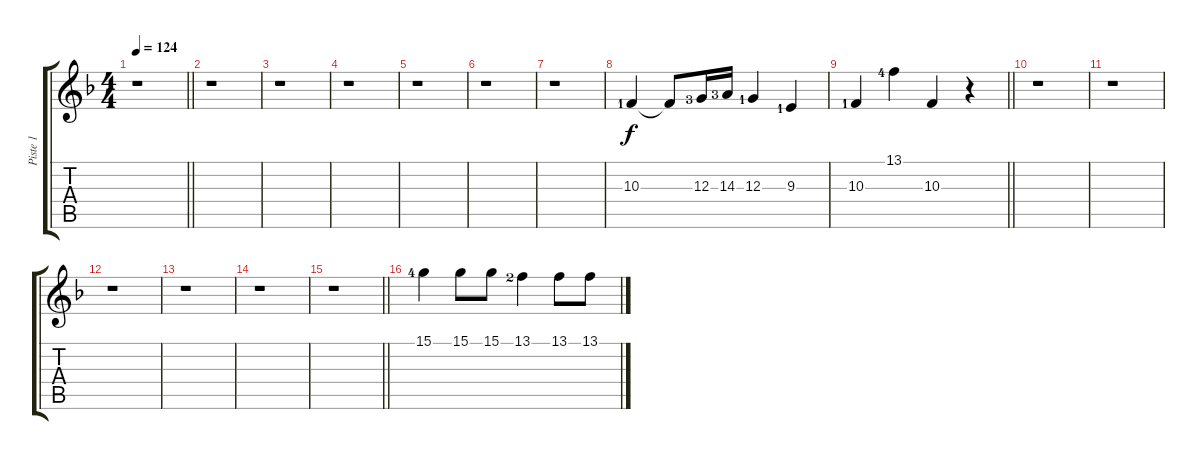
\track ("Piste 1" "Piste 1") {instrument flute}
\staff {score tabs}
\tuning (E4 B3 G3 D3 A2 E2) {hide}
\ts (4 4)
\tempo 124
\clef g2
\barLineRight lightlight
\ks dminor
r.1{dy f} |
r.1 |
r.1 |
r.1 |
r.1 |
r.1 |
r.1 |
10.3{lf 2}.4{volume 8 balance 12 instrument flute} 10.3{t}.8 12.3{lf 4}.16 14.3{lf 4}.16 12.3{lf 2}.4 9.3{lf 2}.4 |
\barLineRight lightlight
10.3{lf 2}.4 13.1{lf 5}.4 10.3.4 r.4 |
r.1 |
r.1 |
r.1 |
r.1 |
r.1 |
\barLineRight lightlight
r.1 |
15.1{lf 5}.4{volume 9 instrument flute} 15.1.8 15.1.8 13.1{lf 3}.4 13.1.8 13.1.8
